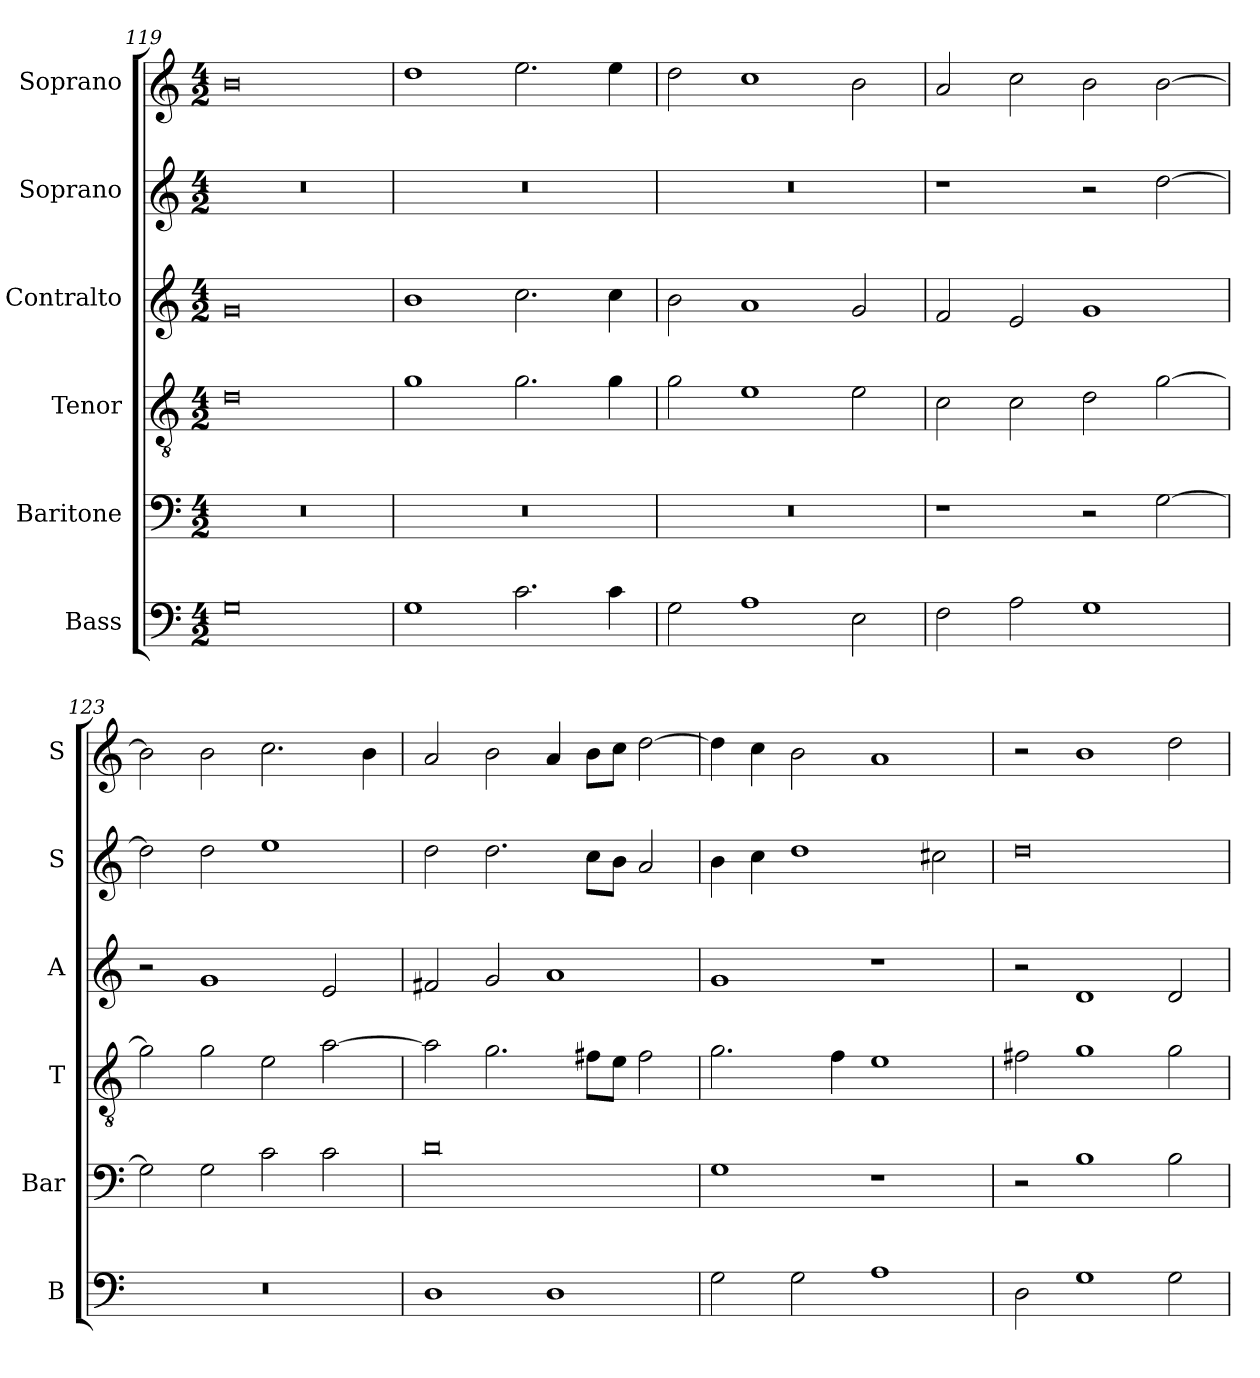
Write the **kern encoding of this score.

**kern	**kern	**kern	**kern	**kern	**kern
*part6	*part5	*part4	*part3	*part2	*part1
*staff6	*staff5	*staff4	*staff3	*staff2	*staff1
*I"Bass	*I"Baritone	*I"Tenor	*I"Contralto	*I"Soprano	*I"Soprano
*I'B	*I'Bar	*I'T	*I'A	*I'S	*I'S
*clefF4	*clefF4	*clefGv2	*clefG2	*clefG2	*clefG2
*k[]	*k[]	*k[]	*k[]	*k[]	*k[]
*G:mix	*G:mix	*G:mix	*G:mix	*G:mix	*G:mix
*M4/2	*M4/2	*M4/2	*M4/2	*M4/2	*M4/2
=119	=119	=119	=119	=119	=119
0G	0r	0d	0g	0r	0b
=120	=120	=120	=120	=120	=120
1G	0r	1g	1b	0r	1dd
2.c	.	2.g	2.cc	.	2.ee
4c	.	4g	4cc	.	4ee
=121	=121	=121	=121	=121	=121
2G	0r	2g	2b	0r	2dd
1A	.	1e	1a	.	1cc
2E	.	2e	2g	.	2b
=122	=122	=122	=122	=122	=122
2F	1r	2c	2f	1r	2a
2A	.	2c	2e	.	2cc
1G	2r	2d	1g	2r	2b
.	[2G	[2g	.	[2dd	[2b
=123	=123	=123	=123	=123	=123
0r	2G]	2g]	2r	2dd]	2b]
.	2G	2g	1g	2dd	2b
.	2c	2e	.	1ee	2.cc
.	2c	[2a	2e	.	.
.	.	.	.	.	4b
=124	=124	=124	=124	=124	=124
1D	0d	2a]	2f#X	2dd	2a
.	.	2.g	2g	2.dd	2b
1D	.	.	1a	.	4a
.	.	8f#X\L	.	8cc\L	8b\L
.	.	8e\J	.	8b\J	8cc\J
.	.	2f#	.	2a	[2dd
=125	=125	=125	=125	=125	=125
2G	1G	2.g	1g	4b	4dd]
.	.	.	.	4cc	4cc
2G	.	.	.	1dd	2b
.	.	4f	.	.	.
1A	1r	1e	1r	.	1a
.	.	.	.	2cc#X	.
=126	=126	=126	=126	=126	=126
2D	2r	2f#X	2r	0dd	2r
1G	1B	1g	1d	.	1b
2G	2B	2g	2d	.	2dd
=	=	=	=	=	=
*-	*-	*-	*-	*-	*-
